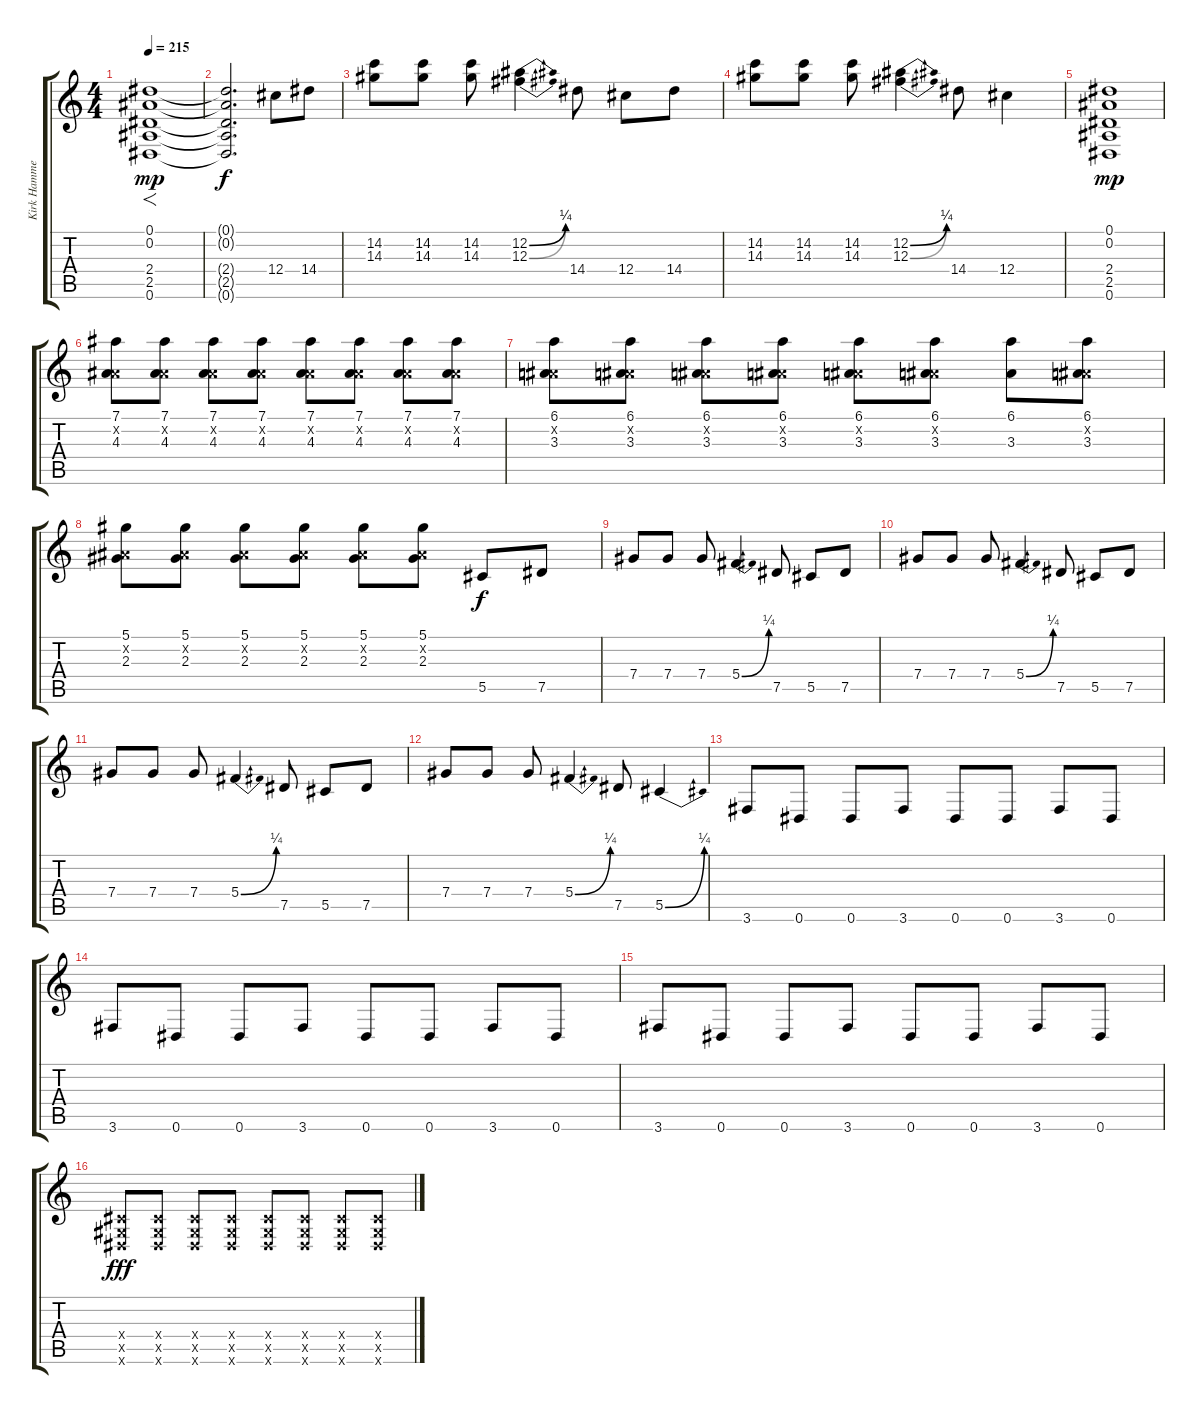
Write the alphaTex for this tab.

\track ("Kirk Hammet" "Kirk Hamme") {instrument distortionguitar}
\staff {score tabs}
\tuning (Eb4 Bb3 Gb3 Db3 Ab2 Eb2) {hide}
\ts (4 4)
\tempo 215
\clef g2
\ks c
(0.1 0.2 2.4 2.5 0.6).1{f dy mp} |
(0.1{t} 0.2{t} 2.4{t} 2.5{t} 0.6{t}).2{d dy f} 12.4.8 14.4.8 |
(14.2 14.3).8 (14.2 14.3).8 (14.2 14.3).8 (12.2{be (bend 0 0 60 1)} 12.3{be (bend 0 0 60 1)}).4 14.4.8 12.4.8 14.4.8 |
(14.2 14.3).8 (14.2 14.3).8 (14.2 14.3).8 (12.2{be (bend 0 0 60 1)} 12.3{be (bend 0 0 60 1)}).4 14.4.8 12.4.4 |
(0.1 0.2 2.4 2.5 0.6).1{dy mp} |
(7.1 0.2{x} 4.3).8 (7.1 0.2{x} 4.3).8 (7.1 0.2{x} 4.3).8 (7.1 0.2{x} 4.3).8 (7.1 0.2{x} 4.3).8 (7.1 0.2{x} 4.3).8 (7.1 0.2{x} 4.3).8 (7.1 0.2{x} 4.3).8 |
(6.1 0.2{x} 3.3).8 (6.1 0.2{x} 3.3).8 (6.1 0.2{x} 3.3).8 (6.1 0.2{x} 3.3).8 (6.1 0.2{x} 3.3).8 (6.1 0.2{x} 3.3).8 (6.1 3.3).8 (6.1 0.2{x} 3.3).8 |
(5.1 0.2{x} 2.3).8 (5.1 0.2{x} 2.3).8 (5.1 0.2{x} 2.3).8 (5.1 0.2{x} 2.3).8 (5.1 0.2{x} 2.3).8 (5.1 0.2{x} 2.3).8 5.5.8{dy f} 7.5.8 |
7.4.8 7.4.8 7.4.8 5.4{be (bend 0 0 60 1)}.4 7.5.8 5.5.8 7.5.8 |
7.4.8 7.4.8 7.4.8 5.4{be (bend 0 0 60 1)}.4 7.5.8 5.5.8 7.5.8 |
7.4.8 7.4.8 7.4.8 5.4{be (bend 0 0 60 1)}.4 7.5.8 5.5.8 7.5.8 |
7.4.8 7.4.8 7.4.8 5.4{be (bend 0 0 60 1)}.4 7.5.8 5.5{be (bend 0 0 60 1)}.4 |
3.6.8 0.6.8 0.6.8 3.6.8 0.6.8 0.6.8 3.6.8 0.6.8 |
3.6.8 0.6.8 0.6.8 3.6.8 0.6.8 0.6.8 3.6.8 0.6.8 |
3.6.8 0.6.8 0.6.8 3.6.8 0.6.8 0.6.8 3.6.8 0.6.8 |
(0.4{x} 0.5{x} 0.6{x}).8{dy fff} (0.4{x} 0.5{x} 0.6{x}).8 (0.4{x} 0.5{x} 0.6{x}).8 (0.4{x} 0.5{x} 0.6{x}).8 (0.4{x} 0.5{x} 0.6{x}).8 (0.4{x} 0.5{x} 0.6{x}).8 (0.4{x} 0.5{x} 0.6{x}).8 (0.4{x} 0.5{x} 0.6{x}).8
